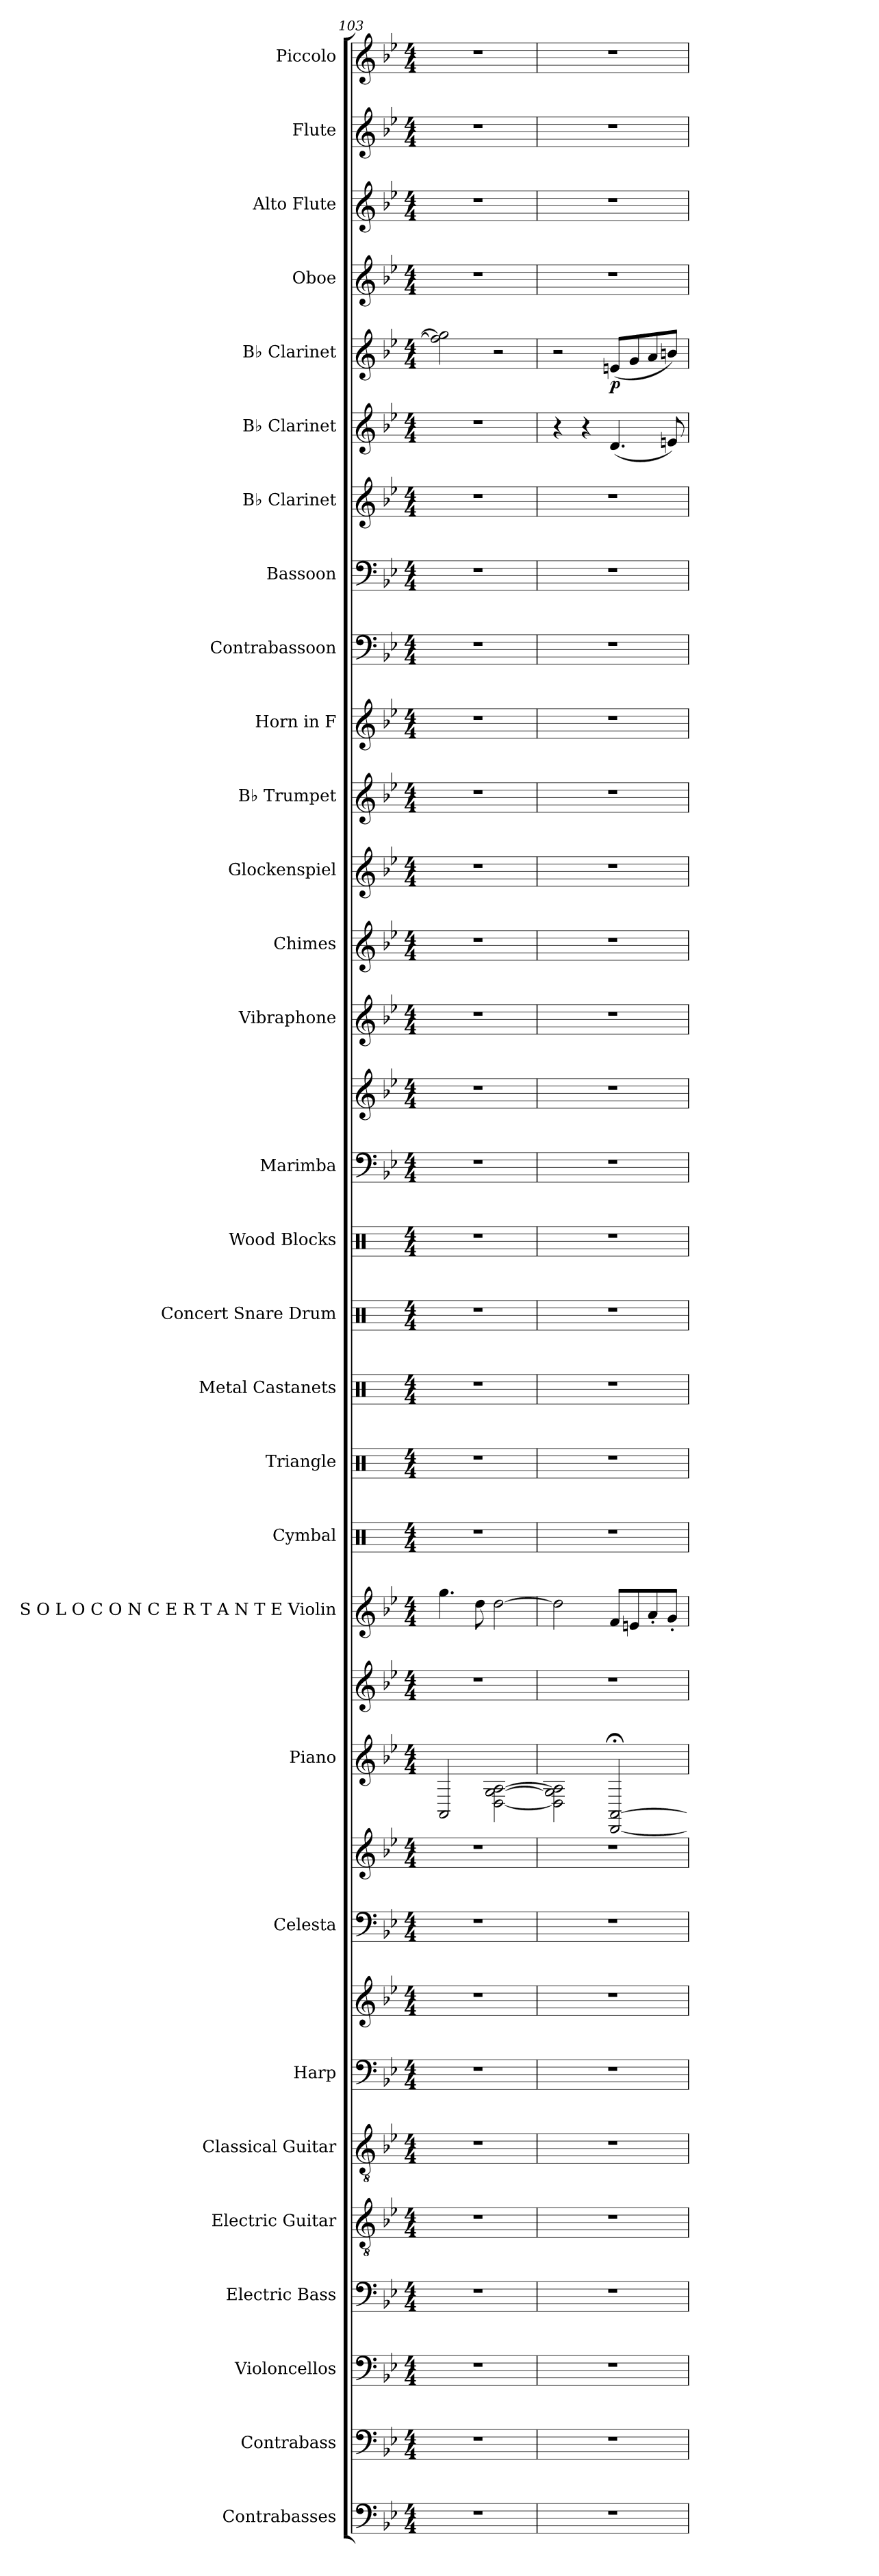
**kern	**kern	**kern	**kern	**kern	**kern	**kern	**kern	**kern	**kern	**kern	**kern	**kern	**kern	**kern	**kern	**kern	**kern	**kern	**kern	**kern	**kern	**kern	**kern	**kern	**kern	**kern	**kern	**kern	**kern	**dynam	**kern	**kern	**kern	**kern
*part30	*part29	*part28	*part27	*part26	*part25	*part24	*part24	*part23	*part23	*part22	*part22	*part21	*part20	*part19	*part18	*part17	*part16	*part15	*part15	*part14	*part13	*part12	*part11	*part10	*part9	*part8	*part7	*part6	*part5	*part5	*part4	*part3	*part2	*part1
*staff34	*staff33	*staff32	*staff31	*staff30	*staff29	*staff28	*staff27	*staff26	*staff25	*staff24	*staff23	*staff22	*staff21	*staff20	*staff19	*staff18	*staff17	*staff16	*staff15	*staff14	*staff13	*staff12	*staff11	*staff10	*staff9	*staff8	*staff7	*staff6	*staff5	*staff5	*staff4	*staff3	*staff2	*staff1
*I"Contrabasses	*I"Contrabass	*I"Violoncellos	*I"Electric Bass	*I"Electric Guitar	*I"Classical Guitar	*I"Harp	*	*I"Celesta	*	*I"Piano	*	*I"S  O  L  O   C O N C E R T A N T E    Violin	*I"Cymbal	*I"Triangle	*I"Metal Castanets	*I"Concert Snare Drum	*I"Wood Blocks	*I"Marimba	*	*I"Vibraphone	*I"Chimes	*I"Glockenspiel	*I"B♭ Trumpet	*I"Horn in F	*I"Contrabassoon	*I"Bassoon	*I"B♭ Clarinet	*I"B♭ Clarinet	*I"B♭ Clarinet	*	*I"Oboe	*I"Alto Flute	*I"Flute	*I"Piccolo
*I'Cbs.	*I'Cb.	*I'Vcs.	*I'El. B.	*I'El. Guit.	*I'Guit.	*I'Hrp.	*	*I'Cel.	*	*I'Pno.	*	*I'S  O  L   O    Vln.	*I'Cym.	*I'Trgl.	*I'Met. Cst.	*I'Con. Sn.	*I'Wd. Bl.	*I'Mrm.	*	*I'Vib.	*I'Cme.	*I'Glock.	*I'B♭ Tpt.	*	*I'Cbsn.	*I'Bsn.	*I'B♭ Cl.	*I'B♭ Cl.	*I'B♭ Cl.	*	*I'Ob.	*I'A. Fl.	*I'Fl.	*I'Picc.
*clefF4	*clefF4	*clefF4	*clefF4	*clefGv2	*clefGv2	*clefF4	*clefG2	*clefF4	*clefG2	*clefG2	*clefG2	*clefG2	*clefX	*clefX	*clefX	*clefX	*clefX	*clefF4	*clefG2	*clefG2	*clefG2	*clefG2	*clefG2	*clefG2	*clefF4	*clefF4	*clefG2	*clefG2	*clefG2	*	*clefG2	*clefG2	*clefG2	*clefG2
*ITrd7c12	*ITrd7c12	*	*ITrd7c12	*	*	*	*	*ITrd-7c-12	*ITrd-7c-12	*	*	*	*	*	*	*	*	*	*	*	*	*ITrd-14c-24	*ITrd1c2	*ITrd4c7	*ITrd7c12	*	*ITrd1c2	*ITrd1c2	*ITrd1c2	*	*	*ITrd3c5	*	*ITrd-7c-12
*k[b-e-]	*k[b-e-]	*k[b-e-]	*k[b-e-]	*k[b-e-]	*k[b-e-]	*k[b-e-]	*k[b-e-]	*k[b-e-]	*k[b-e-]	*k[b-e-]	*k[b-e-]	*k[b-e-]	*k[]	*k[]	*k[]	*k[]	*k[]	*k[b-e-]	*k[b-e-]	*k[b-e-]	*k[b-e-]	*k[b-e-]	*k[b-e-a-d-]	*k[b-e-a-]	*k[b-e-]	*k[b-e-]	*k[b-e-a-d-]	*k[b-e-a-d-]	*k[b-e-a-d-]	*	*k[b-e-]	*k[b-]	*k[b-e-]	*k[b-e-]
*M4/4	*M4/4	*M4/4	*M4/4	*M4/4	*M4/4	*M4/4	*M4/4	*M4/4	*M4/4	*M4/4	*M4/4	*M4/4	*M4/4	*M4/4	*M4/4	*M4/4	*M4/4	*M4/4	*M4/4	*M4/4	*M4/4	*M4/4	*M4/4	*M4/4	*M4/4	*M4/4	*M4/4	*M4/4	*M4/4	*	*M4/4	*M4/4	*M4/4	*M4/4
=103	=103	=103	=103	=103	=103	=103	=103	=103	=103	=103	=103	=103	=103	=103	=103	=103	=103	=103	=103	=103	=103	=103	=103	=103	=103	=103	=103	=103	=103	=103	=103	=103	=103	=103
1r	1r	1r	1r	1r	1r	1r	1r	1r	1r	2AA/	1r	4.gg\	1r	1r	1r	1r	1r	1r	1r	1r	1r	1r	1r	1r	1r	1r	1r	1r	2ee\] 2ff\]	.	1r	1r	1r	1r
.	.	.	.	.	.	.	.	.	.	.	.	8dd\	.	.	.	.	.	.	.	.	.	.	.	.	.	.	.	.	.	.	.	.	.	.
.	.	.	.	.	.	.	.	.	.	[2D\ [2G\ [2A\	.	[2dd\	.	.	.	.	.	.	.	.	.	.	.	.	.	.	.	.	2r	.	.	.	.	.
=104	=104	=104	=104	=104	=104	=104	=104	=104	=104	=104	=104	=104	=104	=104	=104	=104	=104	=104	=104	=104	=104	=104	=104	=104	=104	=104	=104	=104	=104	=104	=104	=104	=104	=104
1r	1r	1r	1r	1r	1r	1r	1r	1r	1r	2D\] 2G\] 2A\]	1r	2dd\]	1r	1r	1r	1r	1r	1r	1r	1r	1r	1r	1r	1r	1r	1r	1r	4r	2r	.	1r	1r	1r	1r
.	.	.	.	.	.	.	.	.	.	.	.	.	.	.	.	.	.	.	.	.	.	.	.	.	.	.	.	4r	.	.	.	.	.	.
!	!	!	!	!	!	!	!	!	!	!	!	!	!	!	!	!	!	!	!	!	!	!	!	!	!	!	!	!	!	!LO:DY:b	!	!	!	!
.	.	.	.	.	.	.	.	.	.	[2DD/;< [2AA/;<	.	8f/L	.	.	.	.	.	.	.	.	.	.	.	.	.	.	.	(<4.c/	(<8dn/L	p	.	.	.	.
.	.	.	.	.	.	.	.	.	.	.	.	8en/	.	.	.	.	.	.	.	.	.	.	.	.	.	.	.	.	8f/	.	.	.	.	.
.	.	.	.	.	.	.	.	.	.	.	.	8a'/	.	.	.	.	.	.	.	.	.	.	.	.	.	.	.	.	8g/	.	.	.	.	.
.	.	.	.	.	.	.	.	.	.	.	.	8g'/J	.	.	.	.	.	.	.	.	.	.	.	.	.	.	.	8dn/)	8an/J)	.	.	.	.	.
=	=	=	=	=	=	=	=	=	=	=	=	=	=	=	=	=	=	=	=	=	=	=	=	=	=	=	=	=	=	=	=	=	=	=
*-	*-	*-	*-	*-	*-	*-	*-	*-	*-	*-	*-	*-	*-	*-	*-	*-	*-	*-	*-	*-	*-	*-	*-	*-	*-	*-	*-	*-	*-	*-	*-	*-	*-	*-
